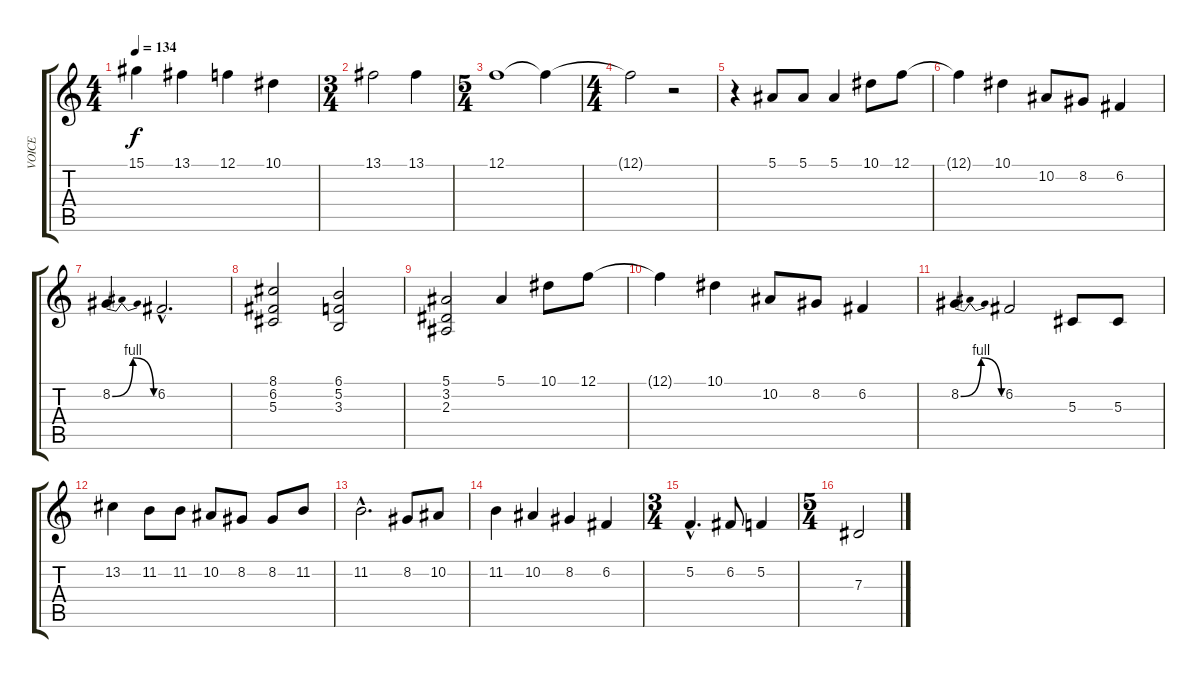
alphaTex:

\track ("VOICE" "VOICE") {instrument voiceoohs}
\staff {score tabs}
\tuning (F4 C4 Ab3 Eb3 Bb2 F2) {hide}
\ts (4 4)
\tempo 134
\clef g2
\ks c
15.1{t}.4{dy f} 13.1.4 12.1.4 10.1.4 |
\ts (3 4)
13.1.2 13.1.4 |
\ts (5 4)
12.1.1 12.1{t}.4 |
\ts (4 4)
12.1{t}.2 r.2 |
r.4 5.1.8 5.1.8 5.1.4 10.1.8 12.1.8 |
12.1{t}.4 10.1.4 10.2.8 8.2.8 6.2.4 |
8.2{be (bendrelease 0 0 30 4 30 4 60 0)}.4 6.2{hac}.2{d} |
(8.1 6.2 5.3).2 (6.1 5.2 3.3).2 |
(5.1 3.2 2.3).2 5.1.4 10.1.8 12.1.8 |
12.1{t}.4 10.1.4 10.2.8 8.2.8 6.2.4 |
8.2{be (bendrelease 0 0 30 4 30 4 60 0)}.4 6.2.2 5.3.8 5.3.8 |
13.2.4 11.2.8 11.2.8 10.2.8 8.2.8 8.2.8 11.2.8 |
11.2{hac}.2{d} 8.2.8 10.2.8 |
11.2.4 10.2.4 8.2.4 6.2.4 |
\ts (3 4)
5.2{hac}.4{d} 6.2.8 5.2.4 |
\ts (5 4)
7.3.2
